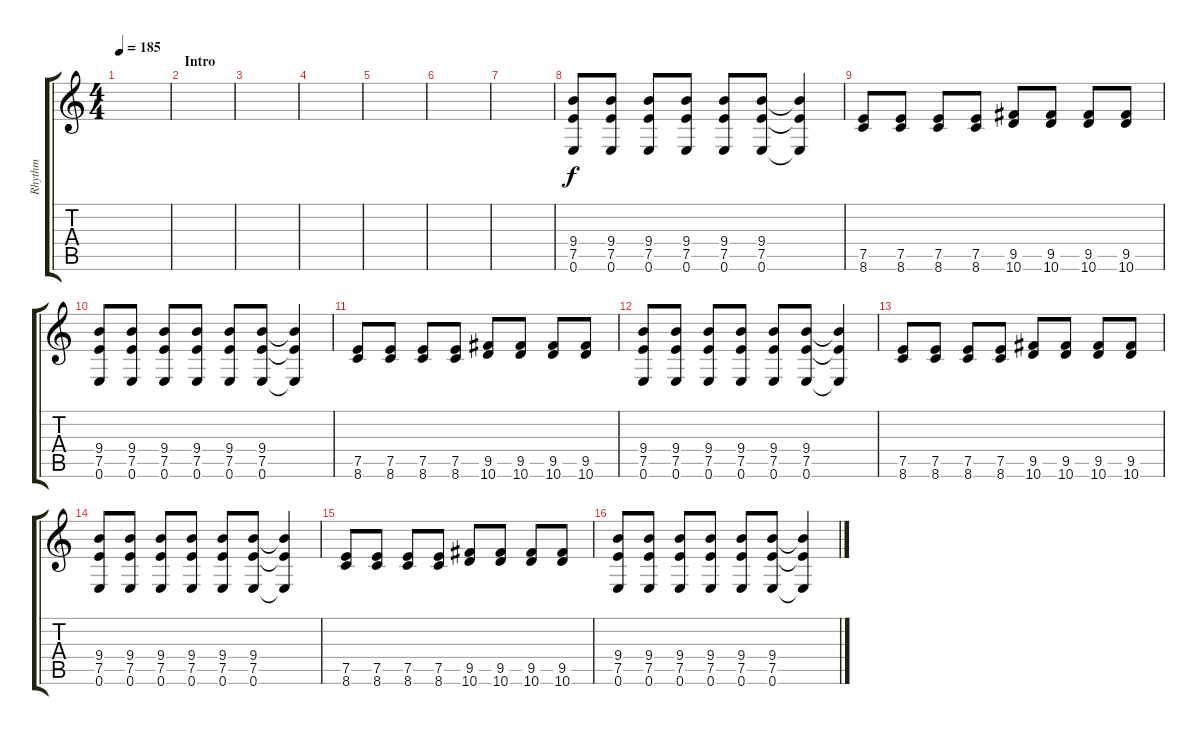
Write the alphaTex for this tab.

\track ("Rhythm" "Rhythm") {instrument distortionguitar}
\staff {score tabs}
\tuning (E4 B3 G3 D3 A2 E2) {hide}
\ts (4 4)
\tempo 185
\clef g2
\ks c
|
\section ("" "Intro")
|
|
|
|
|
|
(9.4 7.5 0.6).8 (9.4 7.5 0.6).8 (9.4 7.5 0.6).8 (9.4 7.5 0.6).8 (9.4 7.5 0.6).8 (9.4 7.5 0.6).8 (9.4{t} 7.5{t} 0.6{t}).4 |
(7.5 8.6).8 (7.5 8.6).8 (7.5 8.6).8 (7.5 8.6).8 (9.5 10.6).8 (9.5 10.6).8 (9.5 10.6).8 (9.5 10.6).8 |
(9.4 7.5 0.6).8 (9.4 7.5 0.6).8 (9.4 7.5 0.6).8 (9.4 7.5 0.6).8 (9.4 7.5 0.6).8 (9.4 7.5 0.6).8 (9.4{t} 7.5{t} 0.6{t}).4 |
(7.5 8.6).8 (7.5 8.6).8 (7.5 8.6).8 (7.5 8.6).8 (9.5 10.6).8 (9.5 10.6).8 (9.5 10.6).8 (9.5 10.6).8 |
(9.4 7.5 0.6).8 (9.4 7.5 0.6).8 (9.4 7.5 0.6).8 (9.4 7.5 0.6).8 (9.4 7.5 0.6).8 (9.4 7.5 0.6).8 (9.4{t} 7.5{t} 0.6{t}).4 |
(7.5 8.6).8 (7.5 8.6).8 (7.5 8.6).8 (7.5 8.6).8 (9.5 10.6).8 (9.5 10.6).8 (9.5 10.6).8 (9.5 10.6).8 |
(9.4 7.5 0.6).8 (9.4 7.5 0.6).8 (9.4 7.5 0.6).8 (9.4 7.5 0.6).8 (9.4 7.5 0.6).8 (9.4 7.5 0.6).8 (9.4{t} 7.5{t} 0.6{t}).4 |
(7.5 8.6).8 (7.5 8.6).8 (7.5 8.6).8 (7.5 8.6).8 (9.5 10.6).8 (9.5 10.6).8 (9.5 10.6).8 (9.5 10.6).8 |
(9.4 7.5 0.6).8 (9.4 7.5 0.6).8 (9.4 7.5 0.6).8 (9.4 7.5 0.6).8 (9.4 7.5 0.6).8 (9.4 7.5 0.6).8 (9.4{t} 7.5{t} 0.6{t}).4
